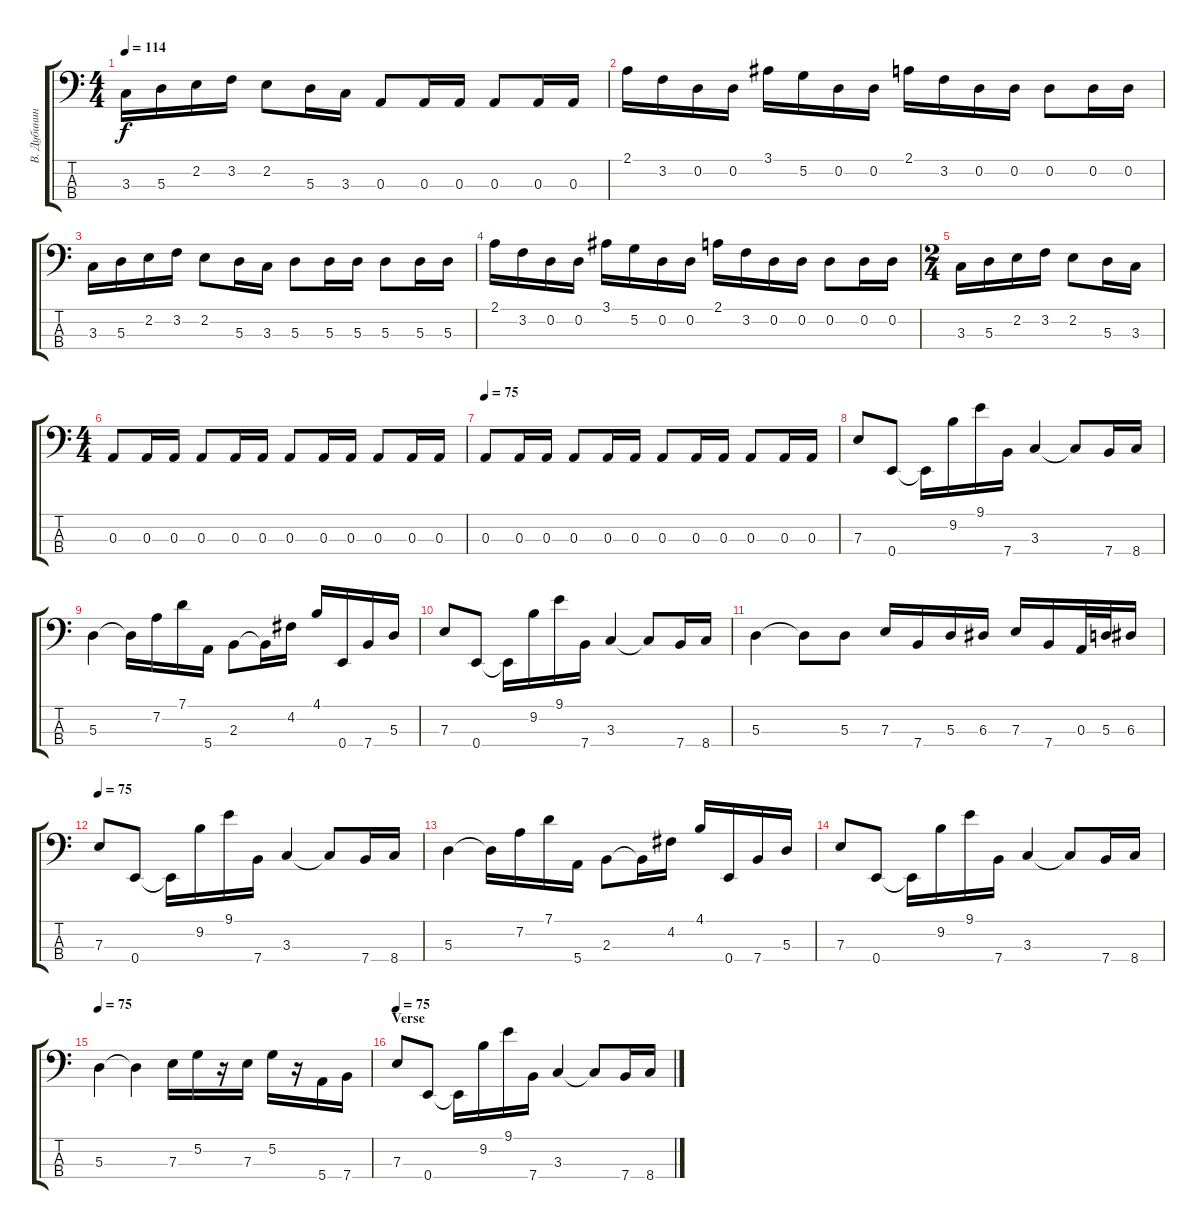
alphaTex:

\track ("В. Дубинин" "В. Дубинин") {instrument electricbassfinger}
\staff {score tabs}
\tuning (G2 D2 A1 E1) {hide}
\ts (4 4)
\tempo 114
\clef f4
\ks c
3.3.16{dy f} 5.3.16 2.2.16 3.2.16 2.2.8 5.3.16 3.3.16 0.3.8 0.3.16 0.3.16 0.3.8 0.3.16 0.3.16 |
2.1.16 3.2.16 0.2.16 0.2.16 3.1.16 5.2.16 0.2.16 0.2.16 2.1.16 3.2.16 0.2.16 0.2.16 0.2.8 0.2.16 0.2.16 |
3.3.16 5.3.16 2.2.16 3.2.16 2.2.8 5.3.16 3.3.16 5.3.8 5.3.16 5.3.16 5.3.8 5.3.16 5.3.16 |
2.1.16 3.2.16 0.2.16 0.2.16 3.1.16 5.2.16 0.2.16 0.2.16 2.1.16 3.2.16 0.2.16 0.2.16 0.2.8 0.2.16 0.2.16 |
\ts (2 4)
3.3.16 5.3.16 2.2.16 3.2.16 2.2.8 5.3.16 3.3.16 |
\ts (4 4)
0.3.8 0.3.16 0.3.16 0.3.8 0.3.16 0.3.16 0.3.8 0.3.16 0.3.16 0.3.8 0.3.16 0.3.16 |
\tempo 75
0.3.8 0.3.16 0.3.16 0.3.8 0.3.16 0.3.16 0.3.8 0.3.16 0.3.16 0.3.8 0.3.16 0.3.16 |
7.3.8 0.4.8 0.4{t}.16 9.2.16 9.1.16 7.4.16 3.3.4 3.3{t}.8 7.4.16 8.4.16 |
5.3.4 5.3{t}.16 7.2.16 7.1.16 5.4.16 2.3.8 2.3{t}.16 4.2.16 4.1.16 0.4.16 7.4.16 5.3.16 |
7.3.8 0.4.8 0.4{t}.16 9.2.16 9.1.16 7.4.16 3.3.4 3.3{t}.8 7.4.16 8.4.16 |
5.3.4 5.3{t}.8 5.3.8 7.3.16 7.4.16 5.3.16 6.3.16 7.3.16 7.4.16 0.3.32 5.3.32 6.3.16 |
\tempo 75
7.3.8 0.4.8 0.4{t}.16 9.2.16 9.1.16 7.4.16 3.3.4 3.3{t}.8 7.4.16 8.4.16 |
5.3.4 5.3{t}.16 7.2.16 7.1.16 5.4.16 2.3.8 2.3{t}.16 4.2.16 4.1.16 0.4.16 7.4.16 5.3.16 |
7.3.8 0.4.8 0.4{t}.16 9.2.16 9.1.16 7.4.16 3.3.4 3.3{t}.8 7.4.16 8.4.16 |
\tempo 75
5.3.4 5.3{t}.4 7.3.16 5.2.16 r.16 7.3.16 5.2.16 r.16 5.4.16 7.4.16 |
\section ("" "Verse")
\tempo 75
7.3.8 0.4.8 0.4{t}.16 9.2.16 9.1.16 7.4.16 3.3.4 3.3{t}.8 7.4.16 8.4.16
